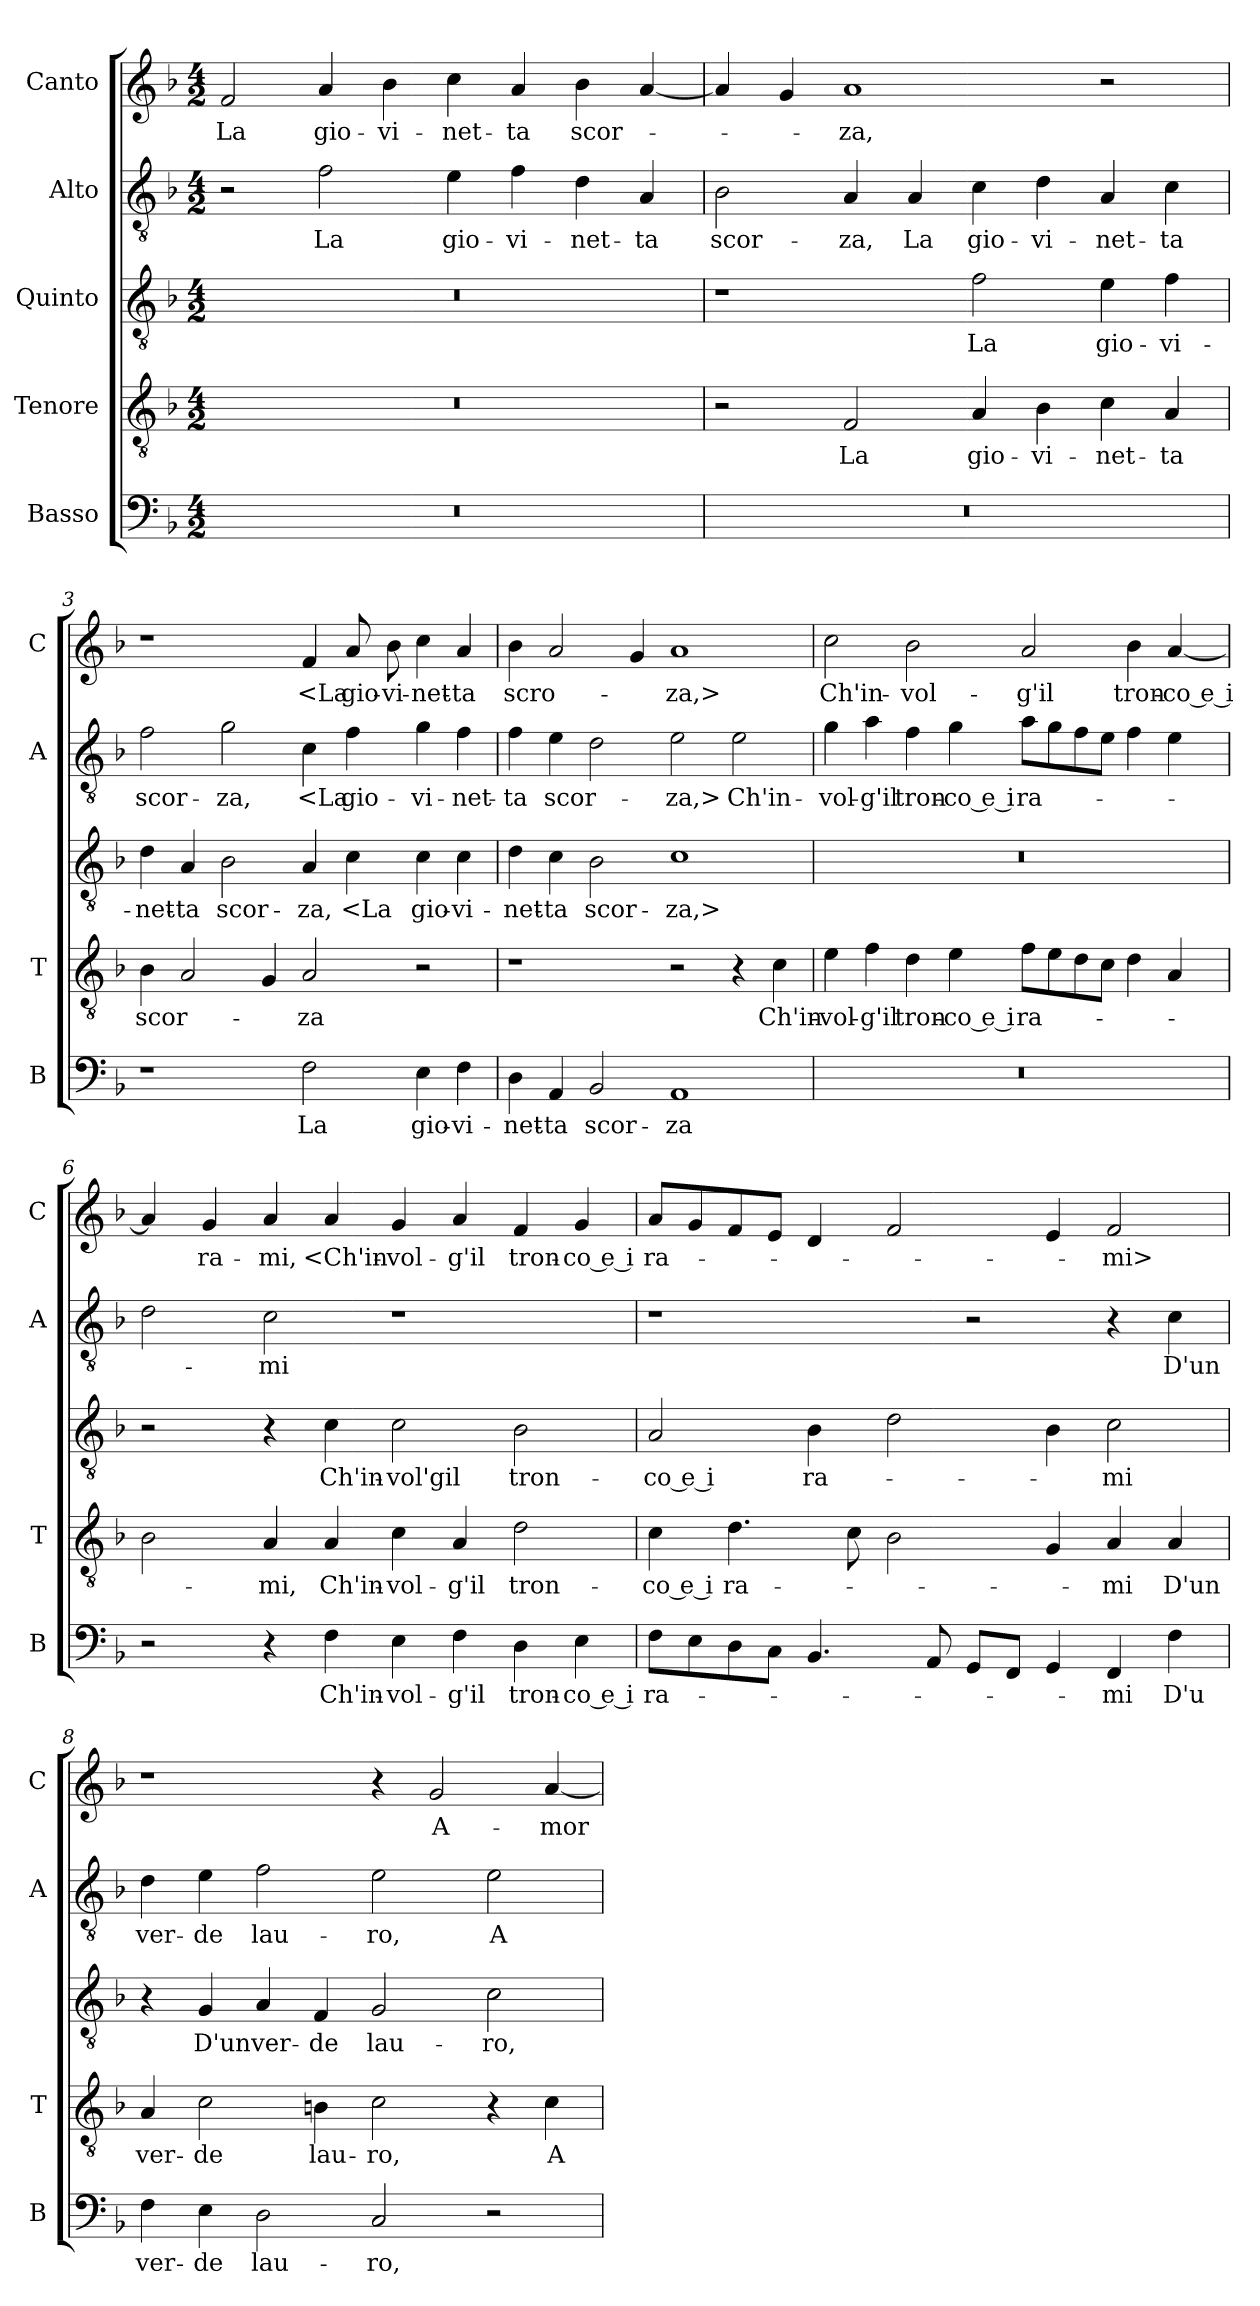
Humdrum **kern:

**kern	**text	**kern	**text	**kern	**text	**kern	**text	**kern	**text
*part5	*part5	*part4	*part4	*part3	*part3	*part2	*part2	*part1	*part1
*staff5	*staff5	*staff4	*staff4	*staff3	*staff3	*staff2	*staff2	*staff1	*staff1
*I"Basso	*	*I"Tenore	*	*I"Quinto	*	*I"Alto	*	*I"Canto	*
*I'B	*	*I'T	*	*	*	*I'A	*	*I'C	*
*clefF4	*	*clefGv2	*	*clefGv2	*	*clefGv2	*	*clefG2	*
*k[b-]	*	*k[b-]	*	*k[b-]	*	*k[b-]	*	*k[b-]	*
*M4/2	*	*M4/2	*	*M4/2	*	*M4/2	*	*M4/2	*
=1	=1	=1	=1	=1	=1	=1	=1	=1	=1
0r	.	0r	.	0r	.	2r	.	2f	La
.	.	.	.	.	.	2f	La	4a	gio-
.	.	.	.	.	.	.	.	4b-	-vi-
.	.	.	.	.	.	4e	gio-	4cc	-net-
.	.	.	.	.	.	4f	-vi-	4a	-ta
.	.	.	.	.	.	4d	-net-	4b-	scor-
.	.	.	.	.	.	4A	-ta	[4a	.
=2	=2	=2	=2	=2	=2	=2	=2	=2	=2
0r	.	2r	.	1r	.	2B-	scor-	4a]	.
.	.	.	.	.	.	.	.	4g	.
.	.	2F	La	.	.	4A	-za,	1a	-za,
.	.	.	.	.	.	4A	La	.	.
.	.	4A	gio-	2f	La	4c	gio-	.	.
.	.	4B-	-vi-	.	.	4d	-vi-	.	.
.	.	4c	-net-	4e	gio-	4A	-net-	2r	.
.	.	4A	-ta	4f	-vi-	4c	-ta	.	.
=3	=3	=3	=3	=3	=3	=3	=3	=3	=3
1r	.	4B-	scor-	4d	-net-	2f	scor-	1r	.
.	.	2A	.	4A	-ta	.	.	.	.
.	.	.	.	2B-	scor-	2g	-za,	.	.
.	.	4G	.	.	.	.	.	.	.
2F	La	2A	-za	4A	-za,	4c	<La	4f	<La
.	.	.	.	4c	<La	4f	gio-	8a	gio-
.	.	.	.	.	.	.	.	8b-	-vi-
4E	gio-	2r	.	4c	gio-	4g	-vi-	4cc	-net-
4F	-vi-	.	.	4c	-vi-	4f	-net-	4a	-ta
=4	=4	=4	=4	=4	=4	=4	=4	=4	=4
4D	-net-	1r	.	4d	-net-	4f	-ta	4b-	scro-
4AA	-ta	.	.	4c	-ta	4e	scor-	2a	.
2BB-	scor-	.	.	2B-	scor-	2d	.	.	.
.	.	.	.	.	.	.	.	4g	.
1AA	-za	2r	.	1c	-za,>	2e	-za,>	1a	-za,>
.	.	4r	.	.	.	2e	Ch'in-	.	.
.	.	4c	Ch'in-	.	.	.	.	.	.
=5	=5	=5	=5	=5	=5	=5	=5	=5	=5
0r	.	4e	-vol-	0r	.	4g	-vol-	2cc	Ch'in-
.	.	4f	-g'il	.	.	4a	-g'il	.	.
.	.	4d	tron-	.	.	4f	tron-	2b-	-vol-
.	.	4e	-co e i	.	.	4g	-co e i	.	.
.	.	8fL	ra-	.	.	8aL	ra-	2a	-g'il
.	.	8e	.	.	.	8g	.	.	.
.	.	8d	.	.	.	8f	.	.	.
.	.	8cJ	.	.	.	8eJ	.	.	.
.	.	4d	.	.	.	4f	.	4b-	tron-
.	.	4A	.	.	.	4e	.	[4a	-co e i
=6	=6	=6	=6	=6	=6	=6	=6	=6	=6
2r	.	2B-	.	2r	.	2d	.	4a]	.
.	.	.	.	.	.	.	.	4g	ra-
4r	.	4A	-mi,	4r	.	2c	-mi	4a	-mi,
4F	Ch'in-	4A	Ch'in-	4c	Ch'in-	.	.	4a	<Ch'in-
4E	-vol-	4c	-vol-	2c	-vol'gil	1r	.	4g	-vol-
4F	-g'il	4A	-g'il	.	.	.	.	4a	-g'il
4D	tron-	2d	tron-	2B-	tron-	.	.	4f	tron-
4E	-co e i	.	.	.	.	.	.	4g	-co e i
=7	=7	=7	=7	=7	=7	=7	=7	=7	=7
8FL	ra-	4c	-co e i	2A	-co e i	1r	.	8aL	ra-
8E	.	.	.	.	.	.	.	8g	.
8D	.	4.d	ra-	.	.	.	.	8f	.
8CJ	.	.	.	.	.	.	.	8eJ	.
4.BB-	.	.	.	4B-	ra-	.	.	4d	.
.	.	8c	.	.	.	.	.	.	.
.	.	2B-	.	2d	.	.	.	2f	.
8AA	.	.	.	.	.	.	.	.	.
8GGL	.	.	.	.	.	2r	.	.	.
8FFJ	.	.	.	.	.	.	.	.	.
4GG	.	4G	.	4B-	.	.	.	4e	.
4FF	-mi	4A	-mi	2c	-mi	4r	.	2f	-mi>
4F	D'u	4A	D'un	.	.	4c	D'un	.	.
=8	=8	=8	=8	=8	=8	=8	=8	=8	=8
4F	ver-	4A	ver-	4r	.	4d	ver-	1r	.
4E	-de	2c	-de	4G	D'un	4e	-de	.	.
2D	lau-	.	.	4A	ver-	2f	lau-	.	.
.	.	4Bn	lau-	4F	-de	.	.	.	.
2C	-ro,	2c	-ro,	2G	lau-	2e	-ro,	4r	.
.	.	.	.	.	.	.	.	2g	A-
2r	.	4r	.	2c	-ro,	2e	A-	.	.
.	.	4c	A-	.	.	.	.	[4a	-mor
=	=	=	=	=	=	=	=	=	=
*-	*-	*-	*-	*-	*-	*-	*-	*-	*-
